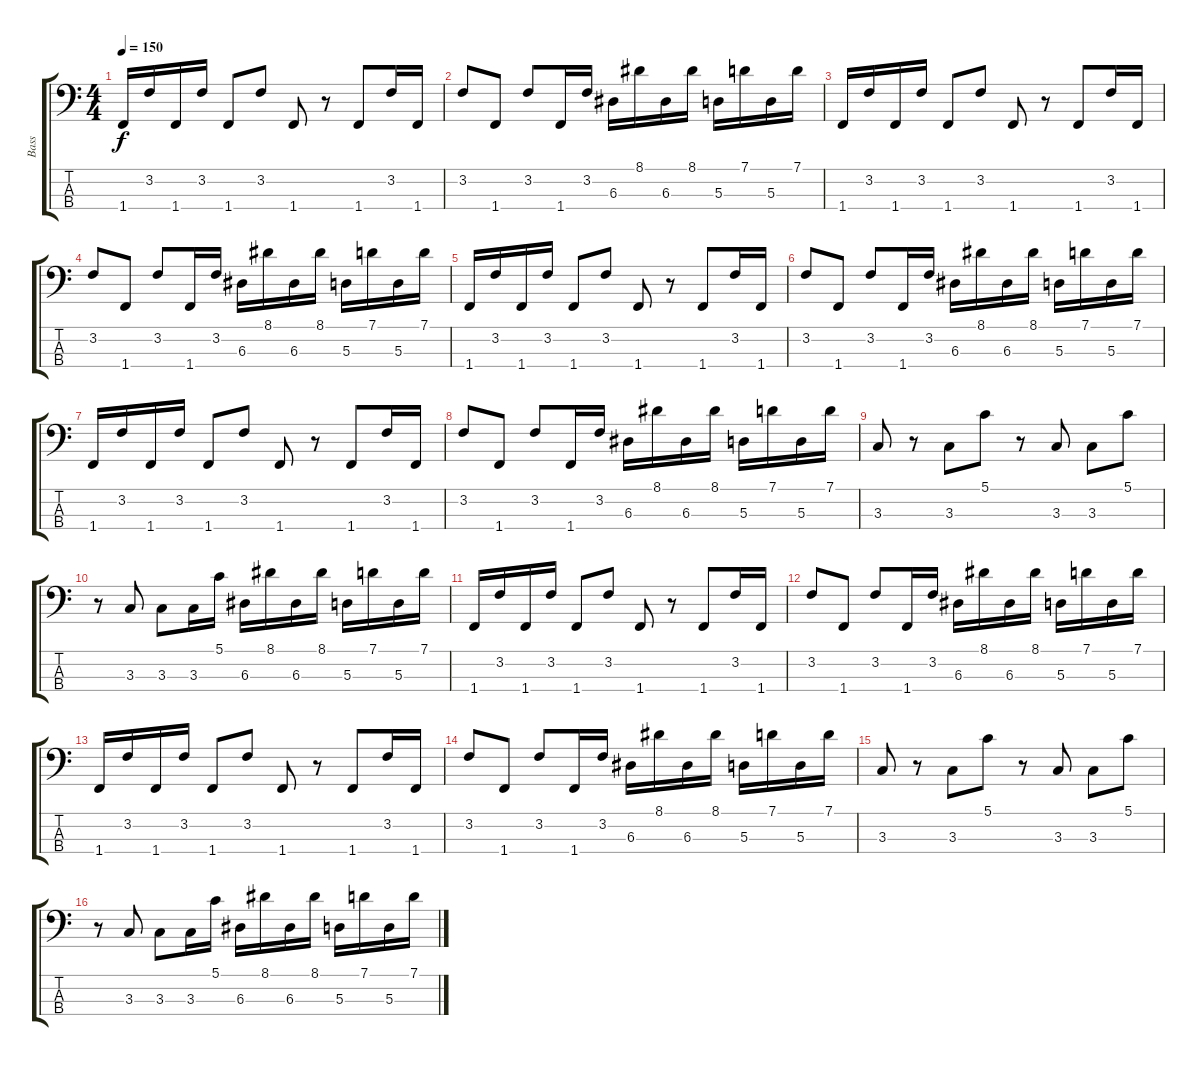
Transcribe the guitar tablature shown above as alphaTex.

\track ("Bass" "Bass") {instrument slapbass2}
\staff {score tabs}
\tuning (G2 D2 A1 E1) {hide}
\ts (4 4)
\tempo 150
\clef f4
\ks c
1.4.16{dy f} 3.2.16 1.4.16 3.2.16 1.4.8 3.2.8 1.4.8 r.8 1.4.8 3.2.16 1.4.16 |
3.2.8 1.4.8 3.2.8 1.4.16 3.2.16 6.3.16 8.1.16 6.3.16 8.1.16 5.3.16 7.1.16 5.3.16 7.1.16 |
1.4.16 3.2.16 1.4.16 3.2.16 1.4.8 3.2.8 1.4.8 r.8 1.4.8 3.2.16 1.4.16 |
3.2.8 1.4.8 3.2.8 1.4.16 3.2.16 6.3.16 8.1.16 6.3.16 8.1.16 5.3.16 7.1.16 5.3.16 7.1.16 |
1.4.16 3.2.16 1.4.16 3.2.16 1.4.8 3.2.8 1.4.8 r.8 1.4.8 3.2.16 1.4.16 |
3.2.8 1.4.8 3.2.8 1.4.16 3.2.16 6.3.16 8.1.16 6.3.16 8.1.16 5.3.16 7.1.16 5.3.16 7.1.16 |
1.4.16 3.2.16 1.4.16 3.2.16 1.4.8 3.2.8 1.4.8 r.8 1.4.8 3.2.16 1.4.16 |
3.2.8 1.4.8 3.2.8 1.4.16 3.2.16 6.3.16 8.1.16 6.3.16 8.1.16 5.3.16 7.1.16 5.3.16 7.1.16 |
3.3.8 r.8 3.3.8 5.1.8 r.8 3.3.8 3.3.8 5.1.8 |
r.8 3.3.8 3.3.8 3.3.16 5.1.16 6.3.16 8.1.16 6.3.16 8.1.16 5.3.16 7.1.16 5.3.16 7.1.16 |
1.4.16 3.2.16 1.4.16 3.2.16 1.4.8 3.2.8 1.4.8 r.8 1.4.8 3.2.16 1.4.16 |
3.2.8 1.4.8 3.2.8 1.4.16 3.2.16 6.3.16 8.1.16 6.3.16 8.1.16 5.3.16 7.1.16 5.3.16 7.1.16 |
1.4.16 3.2.16 1.4.16 3.2.16 1.4.8 3.2.8 1.4.8 r.8 1.4.8 3.2.16 1.4.16 |
3.2.8 1.4.8 3.2.8 1.4.16 3.2.16 6.3.16 8.1.16 6.3.16 8.1.16 5.3.16 7.1.16 5.3.16 7.1.16 |
3.3.8 r.8 3.3.8 5.1.8 r.8 3.3.8 3.3.8 5.1.8 |
r.8 3.3.8 3.3.8 3.3.16 5.1.16 6.3.16 8.1.16 6.3.16 8.1.16 5.3.16 7.1.16 5.3.16 7.1.16
